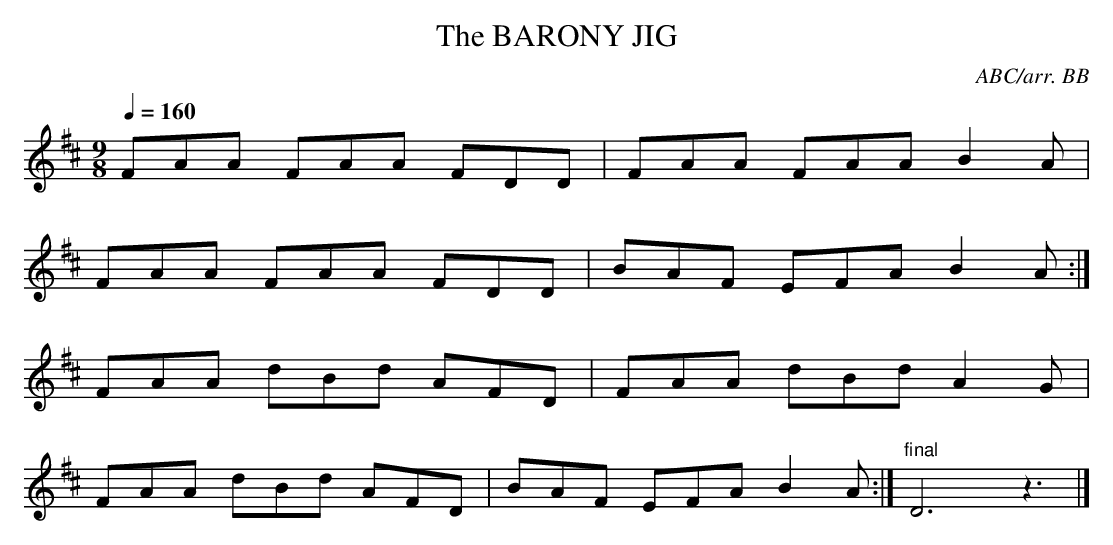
X:1
T:BARONY JIG, The
C:ABC/arr. BB
Q:1/4=160
L:1/8
M:9/8
K:D
FAA FAA FDD|FAA FAA B2A|
FAA FAA FDD|BAF EFA B2A:|
FAA dBd AFD|FAA dBd A2G|
FAA dBd AFD|BAF EFA B2A:|\
"final"D6z3|]
